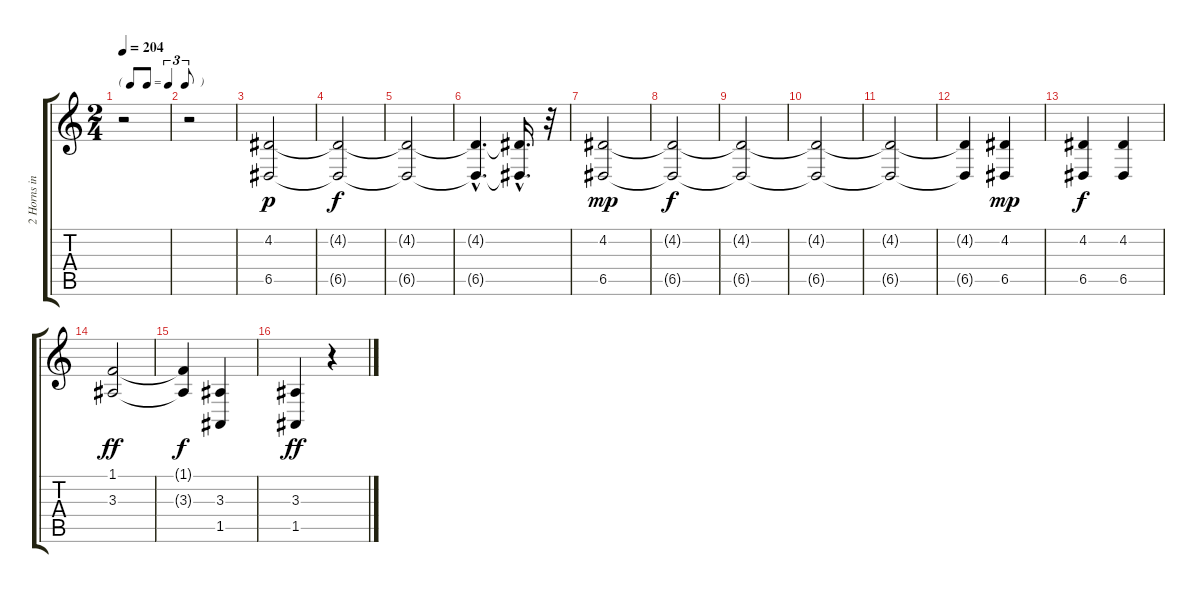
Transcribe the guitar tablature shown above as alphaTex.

\track ("2 Horns in Eb" "2 Horns in") {instrument frenchhorn}
\staff {score tabs}
\tuning (E4 B3 G3 D3 A2 E2) {hide}
\ts (2 4)
\tf triplet8th
\tempo 204
\clef g2
\ks c
r.2{dy f} |
r.2 |
(4.2 6.5).2{dy p} |
(4.2{t} 6.5{t}).2{dy f} |
(4.2{t} 6.5{t}).2 |
(4.2{hac t} 6.5{hac t}).4{d} (4.2{hac t} 6.5{hac t}).16{d} r.32 |
(4.2 6.5).2{dy mp} |
(4.2{t} 6.5{t}).2{dy f} |
(4.2{t} 6.5{t}).2 |
(4.2{t} 6.5{t}).2 |
(4.2{t} 6.5{t}).2 |
(4.2{t} 6.5{t}).4 (4.2 6.5).4{dy mp} |
(4.2 6.5).4{dy f} (4.2 6.5).4 |
(1.1 3.3).2{dy ff} |
(1.1{t} 3.3{t}).4{dy f} (3.3 1.5).4 |
(3.3 1.5).4{dy ff} r.4
